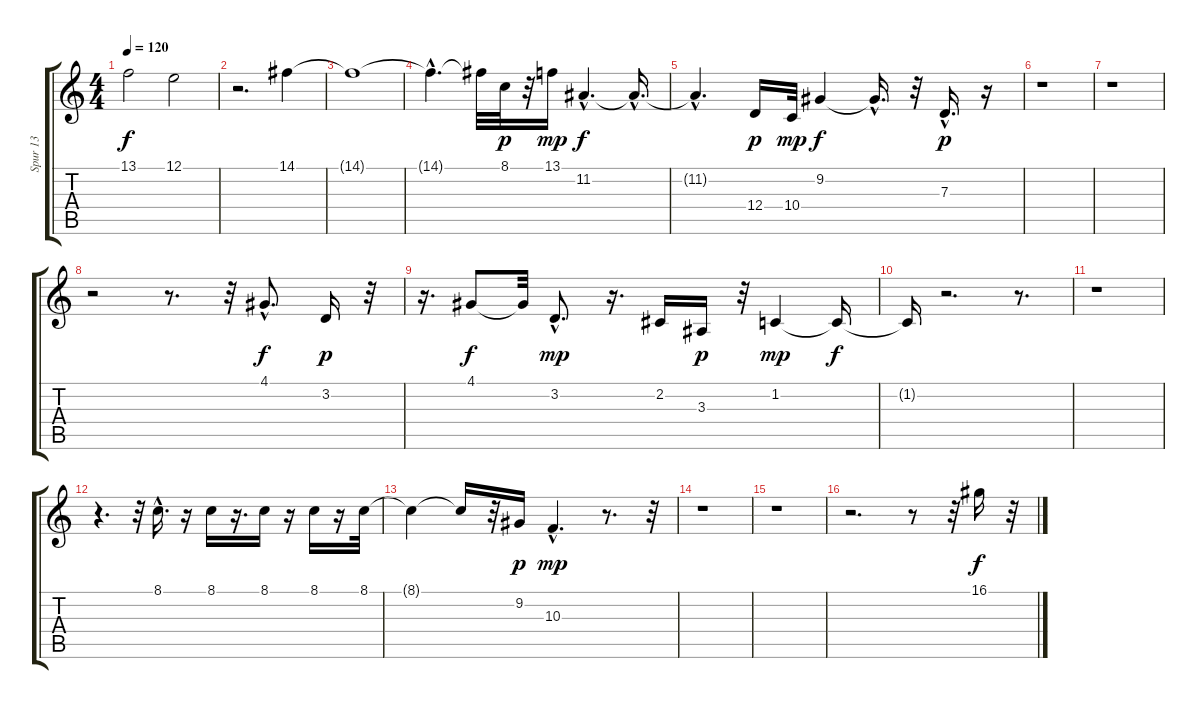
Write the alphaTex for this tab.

\track ("Spur 13" "Spur 13") {instrument sopranosax}
\staff {score tabs}
\tuning (E4 B3 G3 D3 A2 E2) {hide}
\ts (4 4)
\tempo 120
\clef g2
\ks c
13.1.2{dy f} 12.1.2 |
r.2{d} 14.1.4 |
14.1{t}.1 |
14.1{hac t}.4{d} 14.1{t}.32 8.1.32{dy p} r.32 13.1.16{dy mp} 11.2{hac}.4{d dy f} 11.2{hac t}.16{d} |
11.2{hac t}.4{d} 12.4.16{dy p} 10.4.32{dy mp} 9.2.4{dy f} 9.2{hac t}.16{d} r.32 7.3{hac}.16{d dy p} r.16 |
r.1 |
r.1 |
r.2 r.8{d} r.32 4.1{hac}.8{d dy f} 3.2.16{dy p} r.32 |
r.16{d} 4.1.8{dy f} 4.1{t}.32 3.2{hac}.8{d dy mp} r.16{d} 2.2.16 3.3.16{dy p} r.32 1.2.4{dy mp} 1.2{t}.16{dy f} |
1.2{t}.16 r.2{d} r.8{d} |
r.1 |
r.4{d} r.32 8.1{hac}.16{d} r.16 8.1.16 r.16{d} 8.1.16 r.16 8.1.16 r.16 8.1.32 |
8.1{t}.4 8.1{t}.16 r.32 9.2.16{dy p} 10.3{hac}.4{d dy mp} r.8{d} r.32 |
r.1 |
r.1 |
r.2{d} r.8 r.32 16.1.16{dy f} r.32
